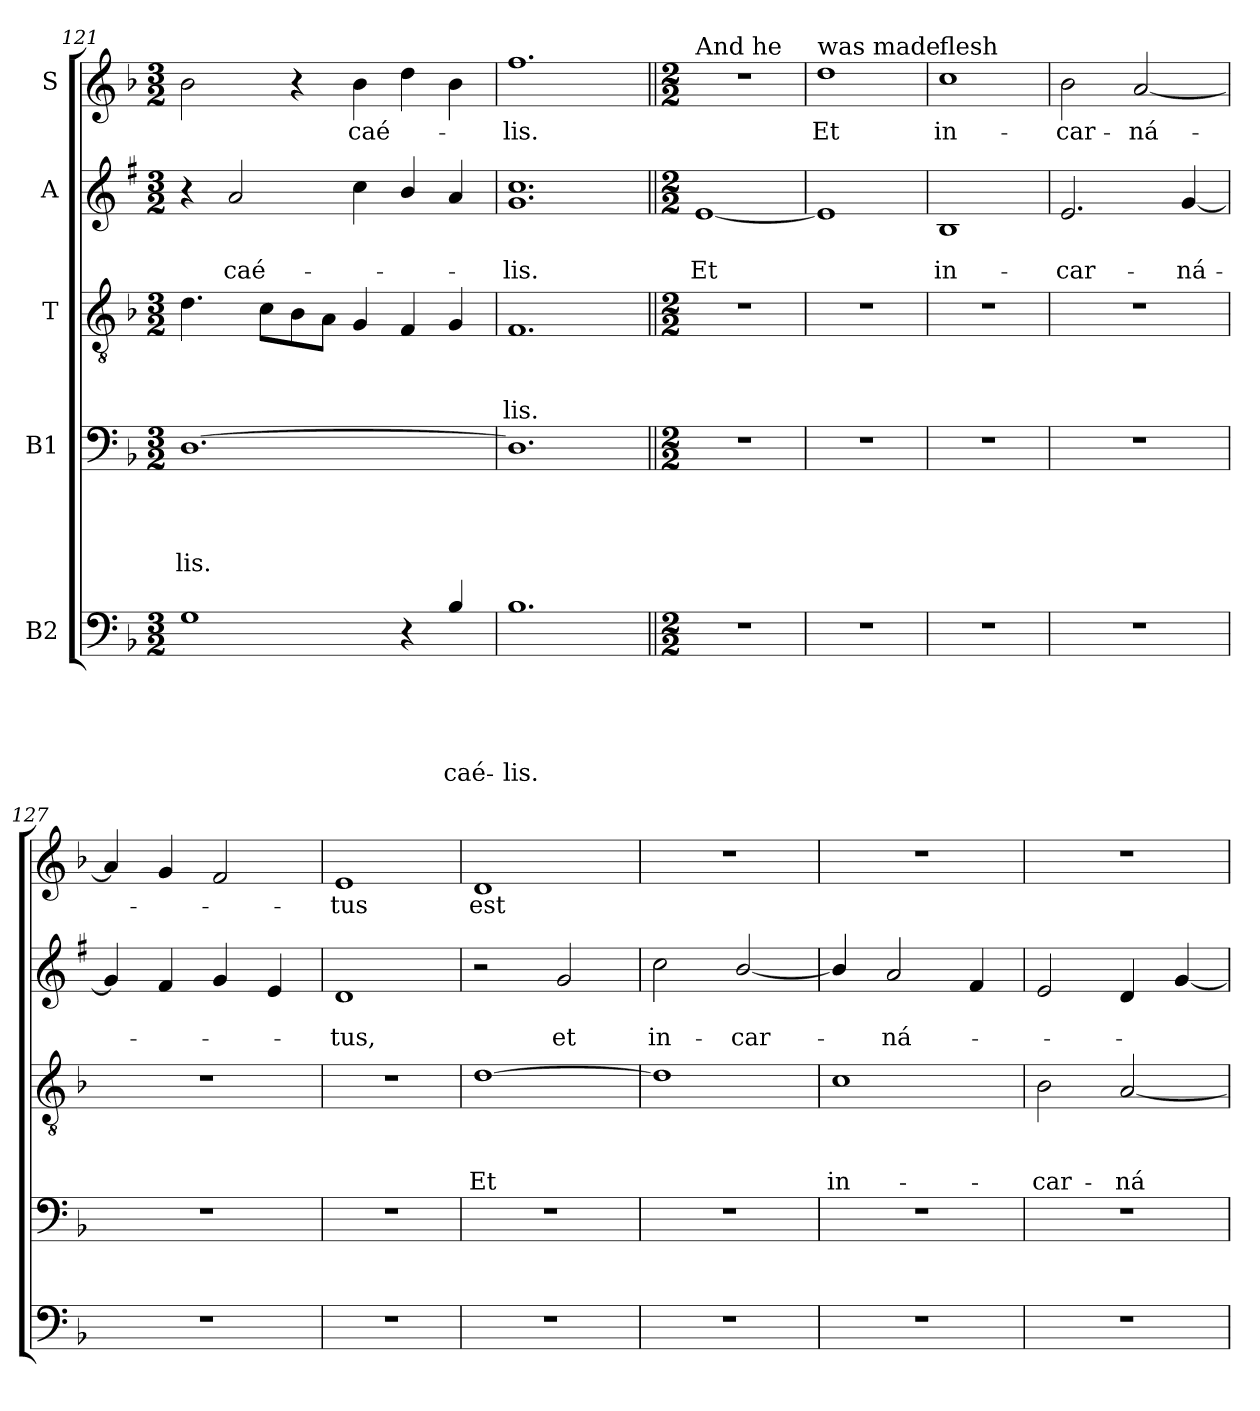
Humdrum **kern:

**kern	**text	**text	**text	**text	**text	**kern	**text	**text	**text	**text	**kern	**text	**text	**text	**kern	**text	**text	**kern	**text
*part5	*part5	*part5	*part5	*part5	*part5	*part4	*part4	*part4	*part4	*part4	*part3	*part3	*part3	*part3	*part2	*part2	*part2	*part1	*part1
*staff5	*staff5	*staff5	*staff5	*staff5	*staff5	*staff4	*staff4	*staff4	*staff4	*staff4	*staff3	*staff3	*staff3	*staff3	*staff2	*staff2	*staff2	*staff1	*staff1
*I"B2	*	*	*	*	*	*I"B1	*	*	*	*	*I"T	*	*	*	*I"A	*	*	*I"S	*
*clefF4	*	*	*	*	*	*clefF4	*	*	*	*	*clefGv2	*	*	*	*clefG2	*	*	*clefG2	*
*ITrd7c12	*	*	*	*	*	*	*	*	*	*	*	*	*	*	*ITrd1c2	*	*	*	*
*k[b-]	*	*	*	*	*	*k[b-]	*	*	*	*	*k[b-]	*	*	*	*k[b-]	*	*	*k[b-]	*
*F:	*	*	*	*	*	*F:	*	*	*	*	*F:	*	*	*	*F:	*	*	*F:	*
*M3/2	*	*	*	*	*	*M3/2	*	*	*	*	*M3/2	*	*	*	*M3/2	*	*	*M3/2	*
=121	=121	=121	=121	=121	=121	=121	=121	=121	=121	=121	=121	=121	=121	=121	=121	=121	=121	=121	=121
!	!	!	!	!	!	!	!	!	!	!LO:LY:b	!	!	!	!	!	!	!	!	!
1GG	.	.	.	.	.	[1.D	.	.	.	-lis.	4.d\	.	.	.	4r	.	.	2b-\	.
!	!	!	!	!	!	!	!	!	!	!	!	!	!	!	!	!	!LO:LY:b	!	!
.	.	.	.	.	.	.	.	.	.	.	.	.	.	.	2g/	.	caé-	.	.
.	.	.	.	.	.	.	.	.	.	.	8c\L	.	.	.	.	.	.	.	.
.	.	.	.	.	.	.	.	.	.	.	8B-\	.	.	.	.	.	.	4r	.
.	.	.	.	.	.	.	.	.	.	.	8A\J	.	.	.	.	.	.	.	.
!	!	!	!	!	!	!	!	!	!	!	!	!	!	!	!	!	!	!	!LO:LY:b
.	.	.	.	.	.	.	.	.	.	.	4G/	.	.	.	4b-\	.	.	4b-\	caé-
4r	.	.	.	.	.	.	.	.	.	.	4F/	.	.	.	4a/	.	.	4dd\	.
!	!	!	!	!	!LO:LY:b	!	!	!	!	!	!	!	!	!	!	!	!	!	!
4BB-/	.	.	.	.	caé-	.	.	.	.	.	4G/	.	.	.	4g/	.	.	4b-\	.
!!LO:LB:g=z
=122	=122	=122	=122	=122	=122	=122	=122	=122	=122	=122	=122	=122	=122	=122	=122	=122	=122	=122	=122
!	!	!	!	!	!LO:LY:b	!	!	!	!	!	!	!	!	!LO:LY:b	!	!	!LO:LY:b	!	!LO:LY:b
1.BB-	.	.	.	.	-lis.	1.D]	.	.	.	.	1.F	.	.	-lis.	1.f 1.b-	.	-lis.	1.ff	-lis.
=123||	=123||	=123||	=123||	=123||	=123||	=123||	=123||	=123||	=123||	=123||	=123||	=123||	=123||	=123||	=123||	=123||	=123||	=123||	=123||
*M2/2	*	*	*	*	*	*M2/2	*	*	*	*	*M2/2	*	*	*	*M2/2	*	*	*M2/2	*
!	!	!	!	!	!	!	!	!	!	!	!	!	!	!	!	!	!	!LO:TX:a:t=And he	!
!	!	!	!	!	!	!	!	!	!	!	!	!	!	!	!	!	!LO:LY:b	!	!
1r	.	.	.	.	.	1r	.	.	.	.	1r	.	.	.	[1d	.	Et	1r	.
=124	=124	=124	=124	=124	=124	=124	=124	=124	=124	=124	=124	=124	=124	=124	=124	=124	=124	=124	=124
!	!	!	!	!	!	!	!	!	!	!	!	!	!	!	!	!	!	!LO:TX:a:t=was made	!
!	!	!	!	!	!	!	!	!	!	!	!	!	!	!	!	!	!	!	!LO:LY:b
1r	.	.	.	.	.	1r	.	.	.	.	1r	.	.	.	1d]	.	.	1dd	Et
=125	=125	=125	=125	=125	=125	=125	=125	=125	=125	=125	=125	=125	=125	=125	=125	=125	=125	=125	=125
!	!	!	!	!	!	!	!	!	!	!	!	!	!	!	!	!	!	!LO:TX:a:t=flesh	!
!	!	!	!	!	!	!	!	!	!	!	!	!	!	!	!	!	!LO:LY:b	!	!LO:LY:b
1r	.	.	.	.	.	1r	.	.	.	.	1r	.	.	.	1A	.	in-	1cc	in-
=126	=126	=126	=126	=126	=126	=126	=126	=126	=126	=126	=126	=126	=126	=126	=126	=126	=126	=126	=126
!	!	!	!	!	!	!	!	!	!	!	!	!	!	!	!	!	!LO:LY:b	!	!LO:LY:b
1r	.	.	.	.	.	1r	.	.	.	.	1r	.	.	.	2.d/	.	-car-	2b-\	-car-
!	!	!	!	!	!	!	!	!	!	!	!	!	!	!	!	!	!	!	!LO:LY:b
.	.	.	.	.	.	.	.	.	.	.	.	.	.	.	.	.	.	[2a/	-ná-
!	!	!	!	!	!	!	!	!	!	!	!	!	!	!	!	!	!LO:LY:b	!	!
.	.	.	.	.	.	.	.	.	.	.	.	.	.	.	[4f/	.	-ná-	.	.
=127	=127	=127	=127	=127	=127	=127	=127	=127	=127	=127	=127	=127	=127	=127	=127	=127	=127	=127	=127
1r	.	.	.	.	.	1r	.	.	.	.	1r	.	.	.	4f/]	.	.	4a/]	.
.	.	.	.	.	.	.	.	.	.	.	.	.	.	.	4e/	.	.	4g/	.
.	.	.	.	.	.	.	.	.	.	.	.	.	.	.	4f/	.	.	2f/	.
.	.	.	.	.	.	.	.	.	.	.	.	.	.	.	4d/	.	.	.	.
=128	=128	=128	=128	=128	=128	=128	=128	=128	=128	=128	=128	=128	=128	=128	=128	=128	=128	=128	=128
!	!	!	!	!	!	!	!	!	!	!	!	!	!	!	!	!	!LO:LY:b	!	!LO:LY:b
1r	.	.	.	.	.	1r	.	.	.	.	1r	.	.	.	1c	.	-tus,	1e	-tus
!!LO:PB:g=z
=129	=129	=129	=129	=129	=129	=129	=129	=129	=129	=129	=129	=129	=129	=129	=129	=129	=129	=129	=129
!	!	!	!	!	!	!	!	!	!	!	!	!	!	!LO:LY:b	!	!	!	!	!LO:LY:b
1r	.	.	.	.	.	1r	.	.	.	.	[1d	.	.	Et	2r	.	.	1d	est
!	!	!	!	!	!	!	!	!	!	!	!	!	!	!	!	!	!LO:LY:b	!	!
.	.	.	.	.	.	.	.	.	.	.	.	.	.	.	2f/	.	et	.	.
=130	=130	=130	=130	=130	=130	=130	=130	=130	=130	=130	=130	=130	=130	=130	=130	=130	=130	=130	=130
!	!	!	!	!	!	!	!	!	!	!	!	!	!	!	!	!	!LO:LY:b	!	!
1r	.	.	.	.	.	1r	.	.	.	.	1d]	.	.	.	2b-\	.	in-	1r	.
!	!	!	!	!	!	!	!	!	!	!	!	!	!	!	!	!	!LO:LY:b	!	!
.	.	.	.	.	.	.	.	.	.	.	.	.	.	.	[2a/	.	-car-	.	.
=131	=131	=131	=131	=131	=131	=131	=131	=131	=131	=131	=131	=131	=131	=131	=131	=131	=131	=131	=131
!	!	!	!	!	!	!	!	!	!	!	!	!	!	!LO:LY:b	!	!	!	!	!
1r	.	.	.	.	.	1r	.	.	.	.	1c	.	.	in-	4a/]	.	.	1r	.
!	!	!	!	!	!	!	!	!	!	!	!	!	!	!	!	!	!LO:LY:b	!	!
.	.	.	.	.	.	.	.	.	.	.	.	.	.	.	2g/	.	-ná-	.	.
.	.	.	.	.	.	.	.	.	.	.	.	.	.	.	4e/	.	.	.	.
=132	=132	=132	=132	=132	=132	=132	=132	=132	=132	=132	=132	=132	=132	=132	=132	=132	=132	=132	=132
!	!	!	!	!	!	!	!	!	!	!	!	!	!	!LO:LY:b	!	!	!	!	!
1r	.	.	.	.	.	1r	.	.	.	.	2B-\	.	.	-car-	2d/	.	.	1r	.
!	!	!	!	!	!	!	!	!	!	!	!	!	!	!LO:LY:b	!	!	!	!	!
.	.	.	.	.	.	.	.	.	.	.	[2A/	.	.	-ná-	4c/	.	.	.	.
.	.	.	.	.	.	.	.	.	.	.	.	.	.	.	[4f/	.	.	.	.
=	=	=	=	=	=	=	=	=	=	=	=	=	=	=	=	=	=	=	=
*-	*-	*-	*-	*-	*-	*-	*-	*-	*-	*-	*-	*-	*-	*-	*-	*-	*-	*-	*-
